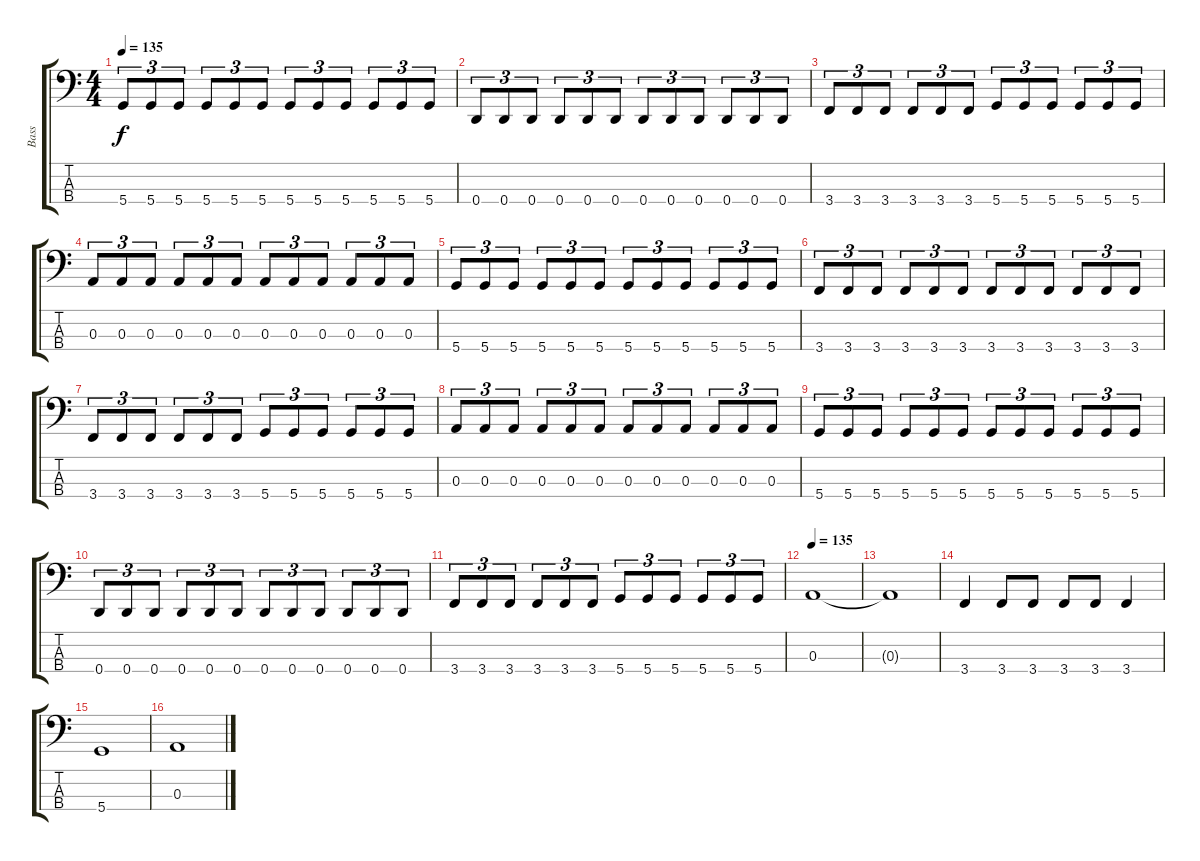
\track ("Bass" "Bass") {instrument electricbasspick}
\staff {score tabs}
\tuning (G2 D2 A1 D1) {hide}
\ts (4 4)
\tempo 135
\clef f4
\ks c
5.4.8{tu (3 2) dy f} 5.4.8{tu (3 2)} 5.4.8{tu (3 2)} 5.4.8{tu (3 2)} 5.4.8{tu (3 2)} 5.4.8{tu (3 2)} 5.4.8{tu (3 2)} 5.4.8{tu (3 2)} 5.4.8{tu (3 2)} 5.4.8{tu (3 2)} 5.4.8{tu (3 2)} 5.4.8{tu (3 2)} |
0.4.8{tu (3 2)} 0.4.8{tu (3 2)} 0.4.8{tu (3 2)} 0.4.8{tu (3 2)} 0.4.8{tu (3 2)} 0.4.8{tu (3 2)} 0.4.8{tu (3 2)} 0.4.8{tu (3 2)} 0.4.8{tu (3 2)} 0.4.8{tu (3 2)} 0.4.8{tu (3 2)} 0.4.8{tu (3 2)} |
3.4.8{tu (3 2)} 3.4.8{tu (3 2)} 3.4.8{tu (3 2)} 3.4.8{tu (3 2)} 3.4.8{tu (3 2)} 3.4.8{tu (3 2)} 5.4.8{tu (3 2)} 5.4.8{tu (3 2)} 5.4.8{tu (3 2)} 5.4.8{tu (3 2)} 5.4.8{tu (3 2)} 5.4.8{tu (3 2)} |
0.3.8{tu (3 2)} 0.3.8{tu (3 2)} 0.3.8{tu (3 2)} 0.3.8{tu (3 2)} 0.3.8{tu (3 2)} 0.3.8{tu (3 2)} 0.3.8{tu (3 2)} 0.3.8{tu (3 2)} 0.3.8{tu (3 2)} 0.3.8{tu (3 2)} 0.3.8{tu (3 2)} 0.3.8{tu (3 2)} |
5.4.8{tu (3 2)} 5.4.8{tu (3 2)} 5.4.8{tu (3 2)} 5.4.8{tu (3 2)} 5.4.8{tu (3 2)} 5.4.8{tu (3 2)} 5.4.8{tu (3 2)} 5.4.8{tu (3 2)} 5.4.8{tu (3 2)} 5.4.8{tu (3 2)} 5.4.8{tu (3 2)} 5.4.8{tu (3 2)} |
3.4.8{tu (3 2)} 3.4.8{tu (3 2)} 3.4.8{tu (3 2)} 3.4.8{tu (3 2)} 3.4.8{tu (3 2)} 3.4.8{tu (3 2)} 3.4.8{tu (3 2)} 3.4.8{tu (3 2)} 3.4.8{tu (3 2)} 3.4.8{tu (3 2)} 3.4.8{tu (3 2)} 3.4.8{tu (3 2)} |
3.4.8{tu (3 2)} 3.4.8{tu (3 2)} 3.4.8{tu (3 2)} 3.4.8{tu (3 2)} 3.4.8{tu (3 2)} 3.4.8{tu (3 2)} 5.4.8{tu (3 2)} 5.4.8{tu (3 2)} 5.4.8{tu (3 2)} 5.4.8{tu (3 2)} 5.4.8{tu (3 2)} 5.4.8{tu (3 2)} |
0.3.8{tu (3 2)} 0.3.8{tu (3 2)} 0.3.8{tu (3 2)} 0.3.8{tu (3 2)} 0.3.8{tu (3 2)} 0.3.8{tu (3 2)} 0.3.8{tu (3 2)} 0.3.8{tu (3 2)} 0.3.8{tu (3 2)} 0.3.8{tu (3 2)} 0.3.8{tu (3 2)} 0.3.8{tu (3 2)} |
5.4.8{tu (3 2)} 5.4.8{tu (3 2)} 5.4.8{tu (3 2)} 5.4.8{tu (3 2)} 5.4.8{tu (3 2)} 5.4.8{tu (3 2)} 5.4.8{tu (3 2)} 5.4.8{tu (3 2)} 5.4.8{tu (3 2)} 5.4.8{tu (3 2)} 5.4.8{tu (3 2)} 5.4.8{tu (3 2)} |
0.4.8{tu (3 2)} 0.4.8{tu (3 2)} 0.4.8{tu (3 2)} 0.4.8{tu (3 2)} 0.4.8{tu (3 2)} 0.4.8{tu (3 2)} 0.4.8{tu (3 2)} 0.4.8{tu (3 2)} 0.4.8{tu (3 2)} 0.4.8{tu (3 2)} 0.4.8{tu (3 2)} 0.4.8{tu (3 2)} |
3.4.8{tu (3 2)} 3.4.8{tu (3 2)} 3.4.8{tu (3 2)} 3.4.8{tu (3 2)} 3.4.8{tu (3 2)} 3.4.8{tu (3 2)} 5.4.8{tu (3 2)} 5.4.8{tu (3 2)} 5.4.8{tu (3 2)} 5.4.8{tu (3 2)} 5.4.8{tu (3 2)} 5.4.8{tu (3 2)} |
\tempo 135
0.3.1 |
0.3{t}.1 |
3.4.4 3.4.8 3.4.8 3.4.8 3.4.8 3.4.4 |
5.4.1 |
0.3.1
